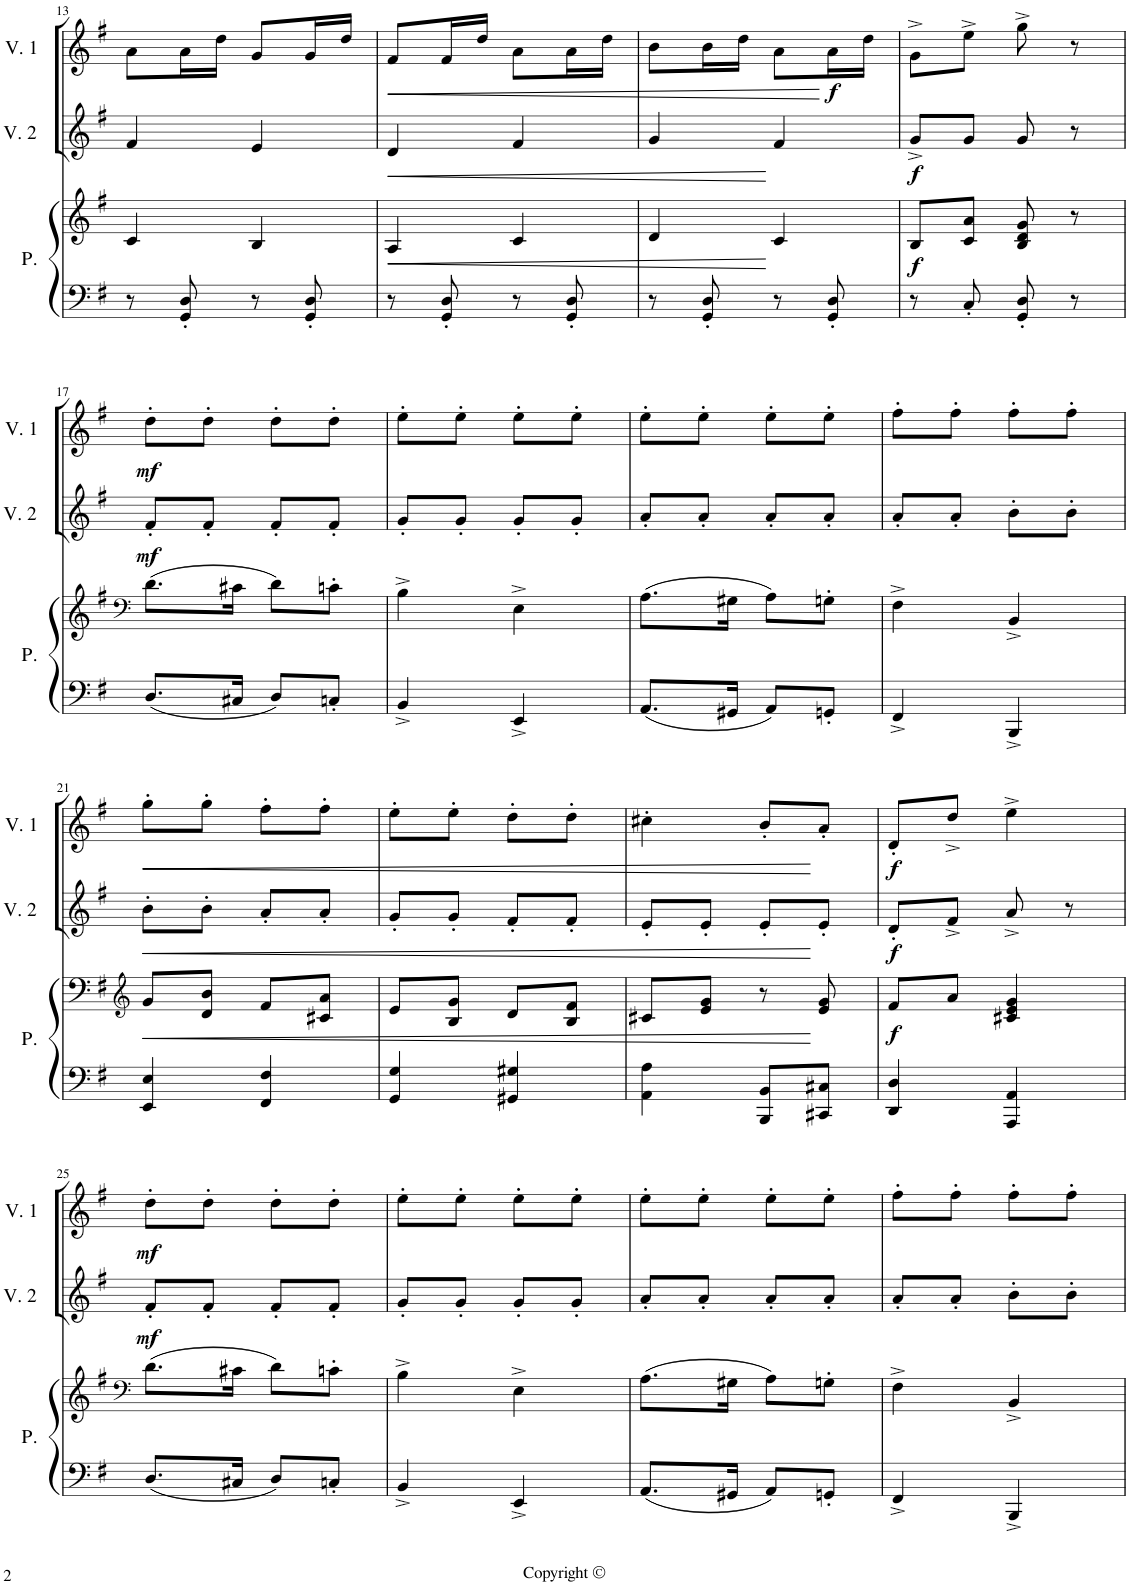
**kern	**kern	**dynam	**kern	**dynam	**kern	**dynam
*part3	*part3	*part3	*part2	*part2	*part1	*part1
*staff4	*staff3	*staff3/4	*staff2	*staff2	*staff1	*staff1
*I"Piano	*	*	*I"Violons 2	*	*I"Violons 1	*
*I'P.	*	*	*I'V. 2	*	*I'V. 1	*
!!LO:PB:g=z
*clefF4	*clefG2	*	*clefG2	*	*clefG2	*
*k[f#]	*k[f#]	*	*k[f#]	*	*k[f#]	*
*G:	*G:	*	*G:	*	*G:	*
*M2/4	*M2/4	*	*M2/4	*	*M2/4	*
=13	=13	=13	=13	=13	=13	=13
8r	4c/	.	4f#/	.	8a\L	.
8GG/' 8D/'	.	.	.	.	16a\L	.
.	.	.	.	.	16dd\JJ	.
8r	4B/	.	4e/	.	8g/L	.
8GG/' 8D/'	.	.	.	.	16g/L	.
.	.	.	.	.	16dd/JJ	.
=14	=14	=14	=14	=14	=14	=14
!	!	!LO:HP:b	!	!LO:HP:b	!	!LO:HP:b
8r	4A/	<	4d/	<	8f#/L	<
8GG/' 8D/'	.	.	.	.	16f#/L	.
.	.	.	.	.	16dd/JJ	.
8r	4c/	.	4f#/	.	8a\L	.
8GG/' 8D/'	.	.	.	.	16a\L	.
.	.	.	.	.	16dd\JJ	.
=15	=15	=15	=15	=15	=15	=15
8r	4d/	.	4g/	.	8b\L	.
8GG/' 8D/'	.	.	.	.	16b\L	.
.	.	.	.	.	16dd\JJ	.
8r	4c/	[	4f#/	[	8a\L	.
!	!	!	!	!	!	!LO:DY:n=1:b
8GG/' 8D/'	.	.	.	.	16a\L	[ f
.	.	.	.	.	16dd\JJ	.
=16	=16	=16	=16	=16	=16	=16
!	!	!LO:DY:b	!	!LO:DY:b	!	!
8r	8B/L	f	8g^/L	f	8g^\L	.
8C'/	8c/ 8a/J	.	8g/J	.	8ee^\J	.
8GG/' 8D/'	8B/ 8d/ 8g/	.	8g/	.	8gg^\	.
8r	8r	.	8r	.	8r	.
!!LO:LB:g=z
=17	=17	=17	=17	=17	=17	=17
*	*clefF4	*	*	*	*	*
!	!	!	!	!LO:DY:b	!	!LO:DY:b
8.D/L	(8.d\L	.	8f#'/L	mf	8dd'\L	mf
.	.	.	8f#'/J	.	8dd'\J	.
16C#X/Jk	16c#X\Jk	.	.	.	.	.
8D/L	8d\L)	.	8f#'/L	.	8dd'\L	.
8Cn'/J	8cn'\J	.	8f#'/J	.	8dd'\J	.
=18	=18	=18	=18	=18	=18	=18
4BB^/	4B^\	.	8g'/L	.	8ee'\L	.
.	.	.	8g'/J	.	8ee'\J	.
4EE^/	4E^\	.	8g'/L	.	8ee'\L	.
.	.	.	8g'/J	.	8ee'\J	.
=19	=19	=19	=19	=19	=19	=19
8.AA/L	(8.A\L	.	8a'/L	.	8ee'\L	.
.	.	.	8a'/J	.	8ee'\J	.
16GG#X/Jk	16G#X\Jk	.	.	.	.	.
8AA/L	8A\L)	.	8a'/L	.	8ee'\L	.
8GGn'/J	8Gn'\J	.	8a'/J	.	8ee'\J	.
=20	=20	=20	=20	=20	=20	=20
4FF#^/	4F#^\	.	8a'/L	.	8ff#'\L	.
.	.	.	8a'/J	.	8ff#'\J	.
4BBB^/	4BB^/	.	8b'\L	.	8ff#'\L	.
.	.	.	8b'\J	.	8ff#'\J	.
!!LO:LB:g=z
=21	=21	=21	=21	=21	=21	=21
*	*clefG2	*	*	*	*	*
!	!	!LO:HP:b	!	!LO:HP:b	!	!LO:HP:b
4EE/ 4E/	8g/L	<	8b'\L	<	8gg'\L	<
.	8d/ 8b/J	.	8b'\J	.	8gg'\J	.
4FF#/ 4F#/	8f#/L	.	8a'/L	.	8ff#'\L	.
.	8c#X/ 8a/J	.	8a'/J	.	8ff#'\J	.
=22	=22	=22	=22	=22	=22	=22
4GG/ 4G/	8e/L	.	8g'/L	.	8ee'\L	.
.	8B/ 8g/J	.	8g'/J	.	8ee'\J	.
4GG#X/ 4G#X/	8d/L	.	8f#'/L	.	8dd'\L	.
.	8B/ 8f#/J	.	8f#'/J	.	8dd'\J	.
=23	=23	=23	=23	=23	=23	=23
4AA\ 4A\	8c#X/L	.	8e'/L	.	4cc#X'\	.
.	8e/ 8g/J	.	8e'/J	.	.	.
8BBB/ 8BB/L	8r	.	8e'/L	.	8b'/L	.
8CC#X/ 8C#X/J	8e/ 8g/	[	8e'/J	[	8a'/J	[
=24	=24	=24	=24	=24	=24	=24
!	!	!LO:DY:b	!	!LO:DY:b	!	!LO:DY:b
4DD/ 4D/	8f#/L	f	8d'/L	f	8d'/L	f
.	8a/J	.	8f#^/J	.	8dd^/J	.
4AAA/ 4AA/	4c#X/ 4e/ 4g/	.	8a^/	.	4ee^\	.
.	.	.	8r	.	.	.
!!LO:LB:g=z
=25	=25	=25	=25	=25	=25	=25
*	*clefF4	*	*	*	*	*
!	!	!	!	!LO:DY:b	!	!LO:DY:b
8.D/L	(8.d\L	.	8f#'/L	mf	8dd'\L	mf
.	.	.	8f#'/J	.	8dd'\J	.
16C#X/Jk	16c#X\Jk	.	.	.	.	.
8D/L	8d\L)	.	8f#'/L	.	8dd'\L	.
8Cn'/J	8cn'\J	.	8f#'/J	.	8dd'\J	.
=26	=26	=26	=26	=26	=26	=26
4BB^/	4B^\	.	8g'/L	.	8ee'\L	.
.	.	.	8g'/J	.	8ee'\J	.
4EE^/	4E^\	.	8g'/L	.	8ee'\L	.
.	.	.	8g'/J	.	8ee'\J	.
=27	=27	=27	=27	=27	=27	=27
8.AA/L	(8.A\L	.	8a'/L	.	8ee'\L	.
.	.	.	8a'/J	.	8ee'\J	.
16GG#X/Jk	16G#X\Jk	.	.	.	.	.
8AA/L	8A\L)	.	8a'/L	.	8ee'\L	.
8GGn'/J	8Gn'\J	.	8a'/J	.	8ee'\J	.
=28	=28	=28	=28	=28	=28	=28
4FF#^/	4F#^\	.	8a'/L	.	8ff#'\L	.
.	.	.	8a'/J	.	8ff#'\J	.
4BBB^/	4BB^/	.	8b'\L	.	8ff#'\L	.
.	.	.	8b'\J	.	8ff#'\J	.
=	=	=	=	=	=	=
*-	*-	*-	*-	*-	*-	*-
